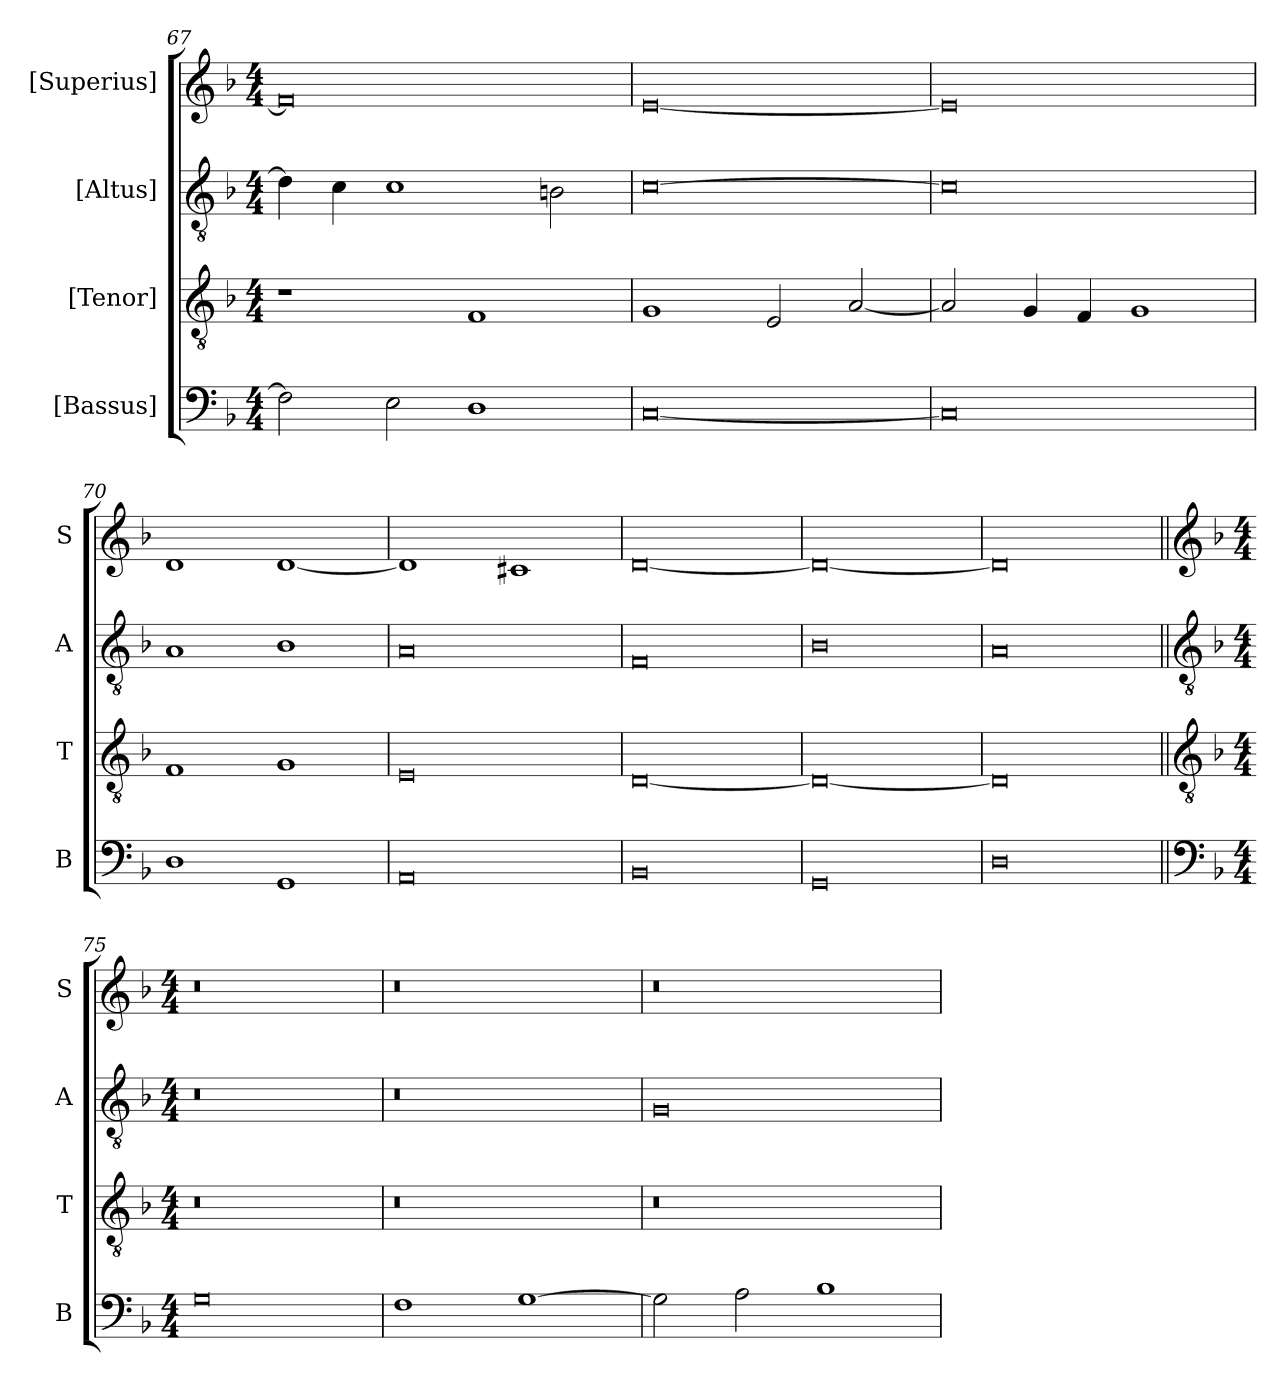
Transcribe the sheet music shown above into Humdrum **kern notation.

**kern	**kern	**kern	**kern
*part4	*part3	*part2	*part1
*staff4	*staff3	*staff2	*staff1
*I"[Bassus]	*I"[Tenor]	*I"[Altus]	*I"[Superius]
*I'B	*I'T	*I'A	*I'S
*clefF4	*clefGv2	*clefGv2	*clefG2
*k[b-]	*k[b-]	*k[b-]	*k[b-]
*M4/4	*M4/4	*M4/4	*M4/4
=67	=67	=67	=67
2F]	1r	4d]	0f]
.	.	4c	.
2E	.	1c	.
1D	1F	.	.
.	.	2Bn	.
=68	=68	=68	=68
[0C	1G	[0c	[0e
.	2E	.	.
.	[2A	.	.
=69	=69	=69	=69
0C]	2A]	0c]	0e]
.	4G	.	.
.	4F	.	.
.	1G	.	.
=70	=70	=70	=70
1D	1F	1A	1d
1GG	1G	1B-	[1d
=71	=71	=71	=71
0AA	0E	0A	1d]
.	.	.	1c#X
=72	=72	=72	=72
0BB-	[0D	0F	[0d
=73	=73	=73	=73
0GG	0D_	0B-	0d_
=74	=74	=74	=74
0D	0D]	0A	0d]
!!LO:LB:g=z
=75||	=75||	=75||	=75||
*clefF4	*clefGv2	*clefGv2	*clefG2
*k[b-]	*k[b-]	*k[b-]	*k[b-]
*M4/4	*M4/4	*M4/4	*M4/4
0G	0r	0r	0r
=76	=76	=76	=76
1F	0r	0r	0r
[1G	.	.	.
=77	=77	=77	=77
2G]	0r	0G	0r
2A	.	.	.
1B-	.	.	.
=	=	=	=
*-	*-	*-	*-
